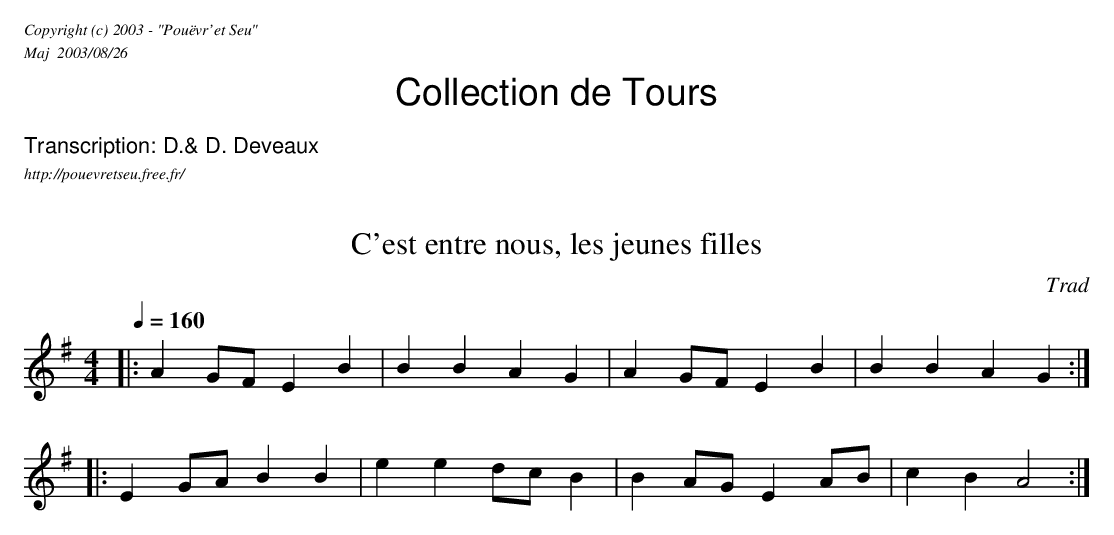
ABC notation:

X:1
T: C'est entre nous, les jeunes filles
C: Trad
L: 1/4
M: 4/4
Q: 1/4=160
K: G
|: A G/F/ E B | B B A G | A G/F/  E B | B B A G :|
|: E G/A/ B B | e e d/c/ B | B A/G/ E A/B/ | c B A2 :|
